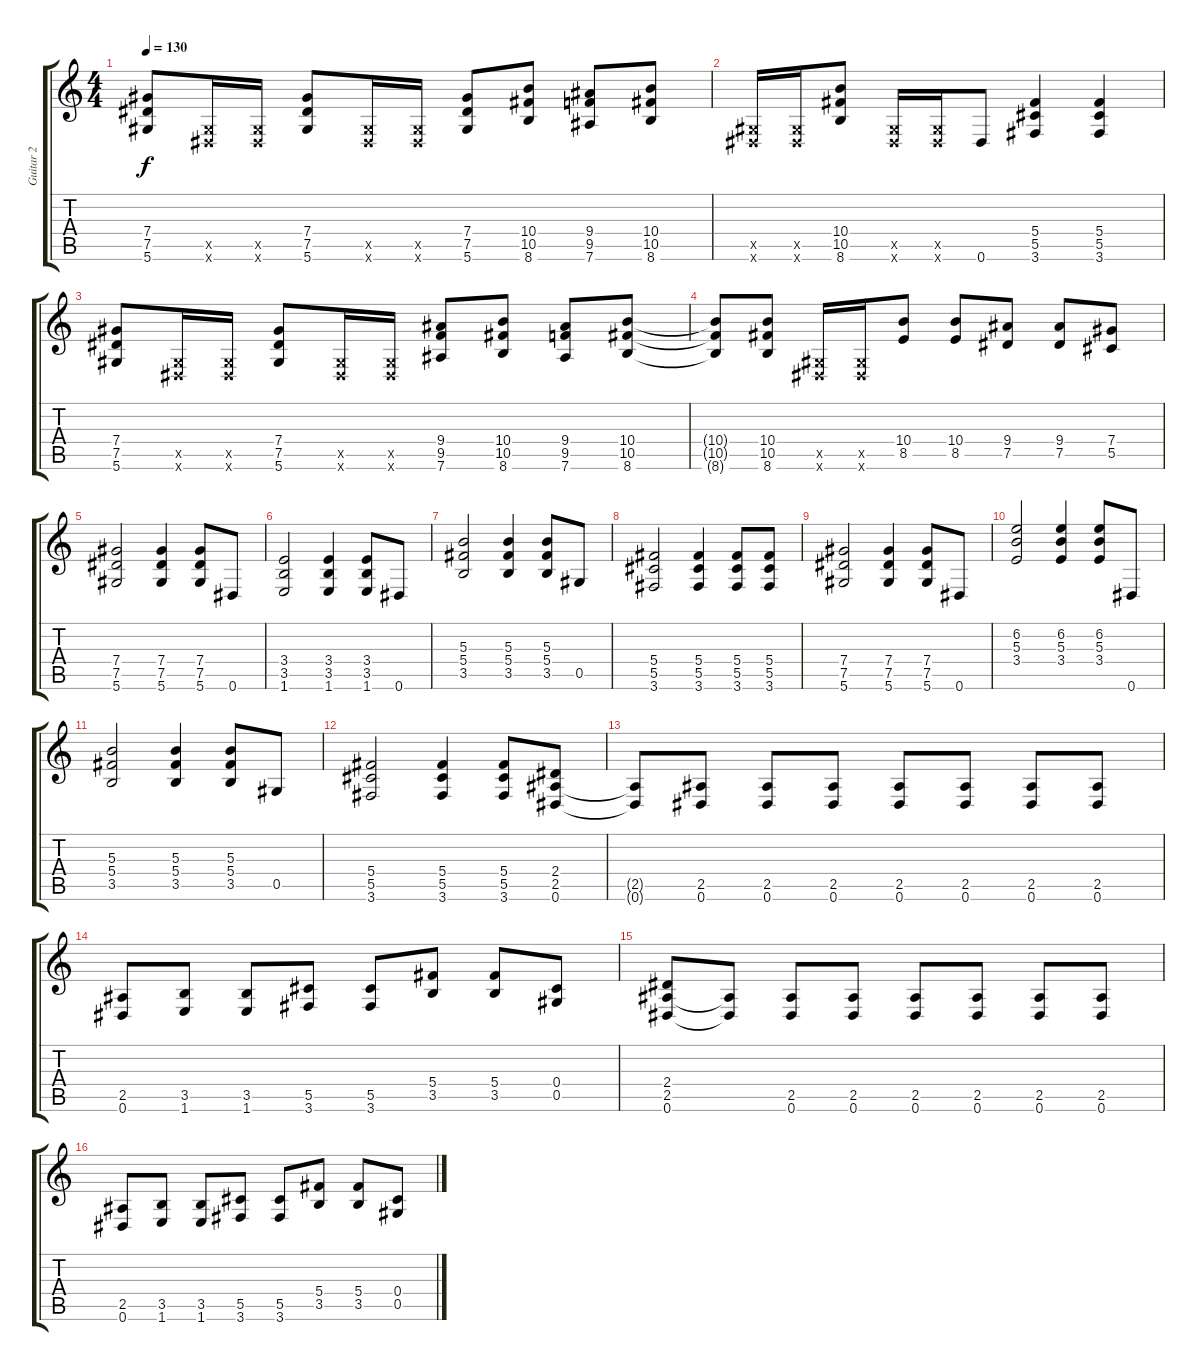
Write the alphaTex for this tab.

\track ("Guitar 2" "Guitar 2") {instrument distortionguitar}
\staff {score tabs}
\tuning (Eb4 Bb3 Gb3 Db3 Ab2 Eb2) {hide}
\ts (4 4)
\tempo 130
\clef g2
\ks c
(7.4 7.5 5.6).8{dy f} (0.5{x} 0.6{x}).16 (0.5{x} 0.6{x}).16 (7.4 7.5 5.6).8 (0.5{x} 0.6{x}).16 (0.5{x} 0.6{x}).16 (7.4 7.5 5.6).8 (10.4 10.5 8.6).8 (9.4 9.5 7.6).8 (10.4 10.5 8.6).8 |
(0.5{x} 0.6{x}).16 (0.5{x} 0.6{x}).16 (10.4 10.5 8.6).8 (0.5{x} 0.6{x}).16 (0.5{x} 0.6{x}).16 0.6.8 (5.4 5.5 3.6).4 (5.4 5.5 3.6).4 |
(7.4 7.5 5.6).8 (0.5{x} 0.6{x}).16 (0.5{x} 0.6{x}).16 (7.4 7.5 5.6).8 (0.5{x} 0.6{x}).16 (0.5{x} 0.6{x}).16 (9.4 9.5 7.6).8 (10.4 10.5 8.6).8 (9.4 9.5 7.6).8 (10.4 10.5 8.6).8 |
(10.4{t} 10.5{t} 8.6{t}).8 (10.4 10.5 8.6).8 (0.5{x} 0.6{x}).16 (0.5{x} 0.6{x}).16 (10.4 8.5).8 (10.4 8.5).8 (9.4 7.5).8 (9.4 7.5).8 (7.4 5.5).8 |
(7.4 7.5 5.6).2 (7.4 7.5 5.6).4 (7.4 7.5 5.6).8 0.6.8 |
(3.4 3.5 1.6).2 (3.4 3.5 1.6).4 (3.4 3.5 1.6).8 0.6.8 |
(5.3 5.4 3.5).2 (5.3 5.4 3.5).4 (5.3 5.4 3.5).8 0.5.8 |
(5.4 5.5 3.6).2 (5.4 5.5 3.6).4 (5.4 5.5 3.6).8 (5.4 5.5 3.6).8 |
(7.4 7.5 5.6).2 (7.4 7.5 5.6).4 (7.4 7.5 5.6).8 0.6.8 |
(6.2 5.3 3.4).2 (6.2 5.3 3.4).4 (6.2 5.3 3.4).8 0.6.8 |
(5.3 5.4 3.5).2 (5.3 5.4 3.5).4 (5.3 5.4 3.5).8 0.5.8 |
(5.4 5.5 3.6).2 (5.4 5.5 3.6).4 (5.4 5.5 3.6).8 (2.4 2.5 0.6).8 |
(2.5{t} 0.6{t}).8 (2.5 0.6).8 (2.5 0.6).8 (2.5 0.6).8 (2.5 0.6).8 (2.5 0.6).8 (2.5 0.6).8 (2.5 0.6).8 |
(2.5 0.6).8 (3.5 1.6).8 (3.5 1.6).8 (5.5 3.6).8 (5.5 3.6).8 (5.4 3.5).8 (5.4 3.5).8 (0.4 0.5).8 |
(2.4 2.5 0.6).8 (2.5{t} 0.6{t}).8 (2.5 0.6).8 (2.5 0.6).8 (2.5 0.6).8 (2.5 0.6).8 (2.5 0.6).8 (2.5 0.6).8 |
(2.5 0.6).8 (3.5 1.6).8 (3.5 1.6).8 (5.5 3.6).8 (5.5 3.6).8 (5.4 3.5).8 (5.4 3.5).8 (0.4 0.5).8
